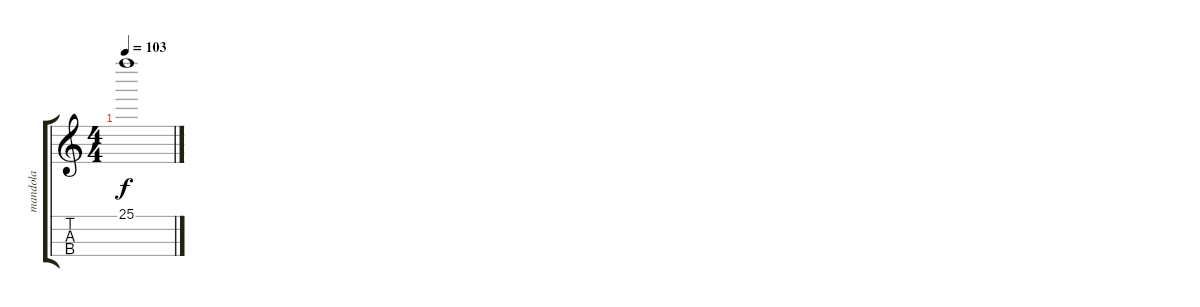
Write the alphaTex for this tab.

\track ("mandola" "mandola") {instrument acousticguitarnylon}
\staff {score tabs}
\tuning (E4 A3 D3 G2) {hide}
\ts (4 4)
\tempo 103
\clef g2
\ks c
25.1{t}.1{dy f}
